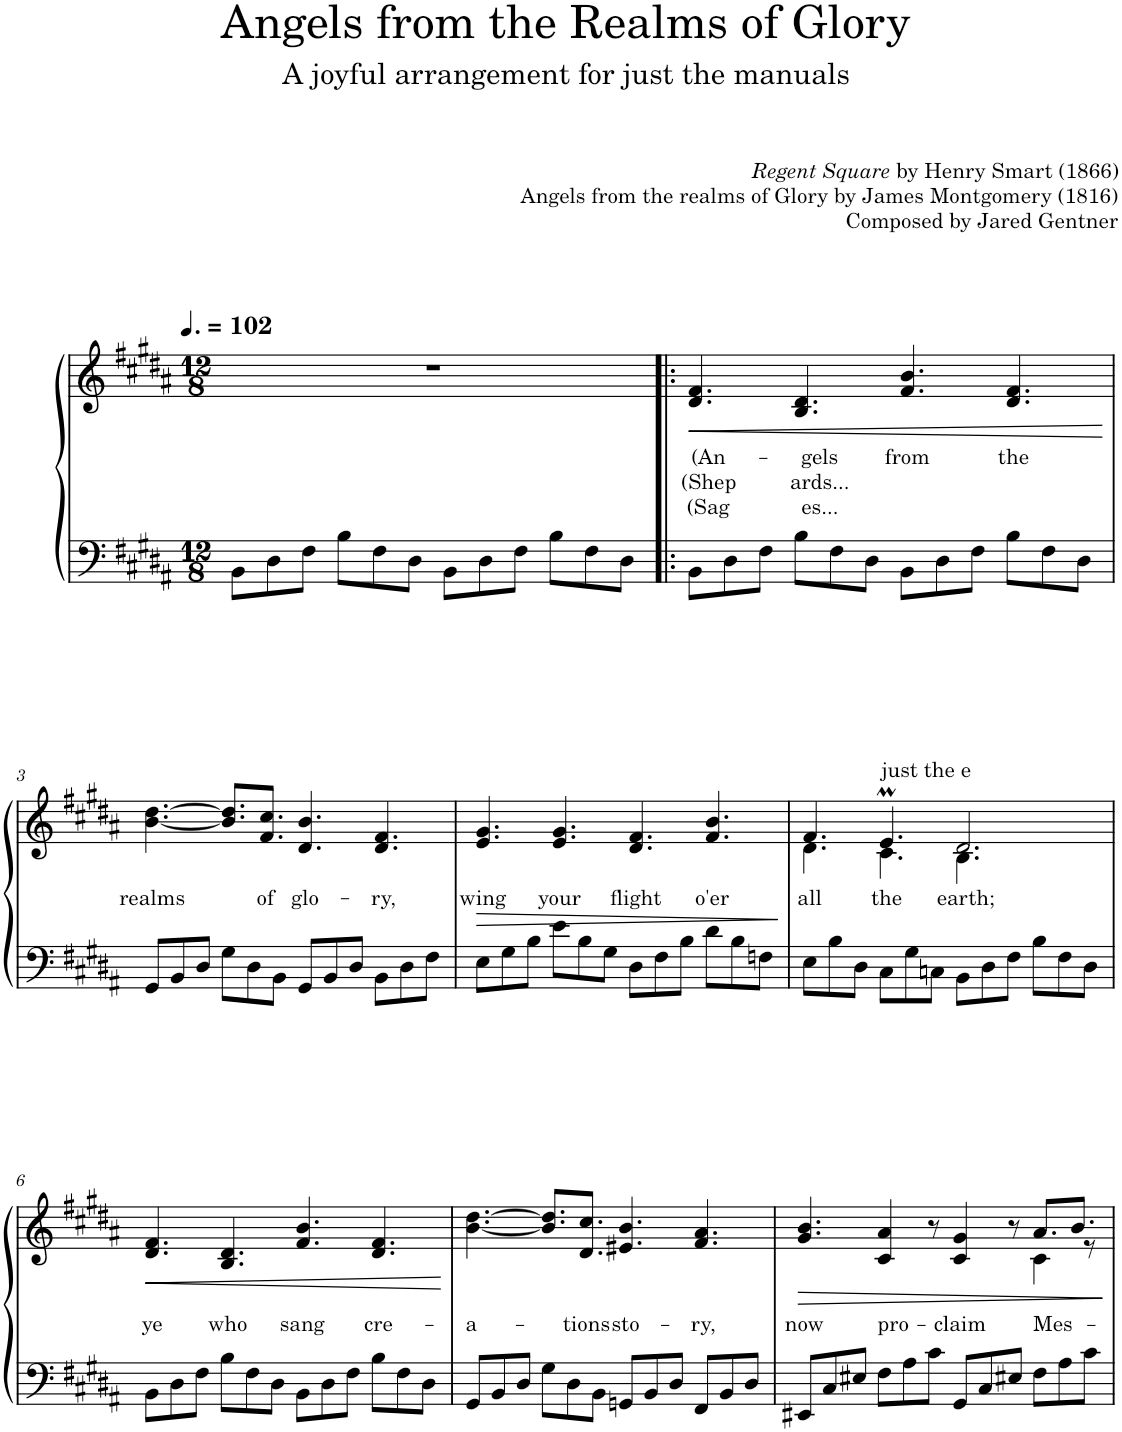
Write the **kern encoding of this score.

**kern	**kern	**text	**dynam
*part1	*part1	*part1	*part1
*staff2	*staff1	*staff1	*staff1/2
*I"Piano	*	*	*
*I'Pno.	*	*	*
*clefF4	*clefG2	*	*
*k[f#c#g#d#a#]	*k[f#c#g#d#a#]	*	*
*M12/8	*M12/8	*	*
*MM153	*MM153	*	*
=1	=1	=1	=1
8BB\L	1.r	.	.
8D#\	.	.	.
8F#\J	.	.	.
8B\L	.	.	.
8F#\	.	.	.
8D#\J	.	.	.
8BB\L	.	.	.
8D#\	.	.	.
8F#\J	.	.	.
8B\L	.	.	.
8F#\	.	.	.
8D#\J	.	.	.
=2!|:	=2!|:	=2!|:	=2!|:
!	!	!LO:LY:b	!LO:HP:b
8BB\L	4.d#/ 4.f#/	(An (Shep (Sag	<
8D#\	.	.	.
8F#\J	.	.	.
!	!	!LO:LY:b	!
8B\L	4.B/ 4.d#/	-gels ards... es...	.
8F#\	.	.	.
8D#\J	.	.	.
!	!	!LO:LY:b	!
8BB\L	4.f#/ 4.b/	from	.
8D#\	.	.	.
8F#\J	.	.	.
!	!	!LO:LY:b	!
8B\L	4.d#/ 4.f#/	the	.
8F#\	.	.	.
8D#\J	.	.	.
.	.	.	[
!!LO:LB:g=z
=3	=3	=3	=3
!	!	!LO:LY:b	!
8GG#/L	[4.b\ [4.dd#\	realms	.
8BB/	.	.	.
8D#/J	.	.	.
8G#\L	8.b/] 8.dd#/]L	.	.
8D#\	.	.	.
!	!	!LO:LY:b	!
.	8.f#/ 8.cc#/J	of	.
8BB\J	.	.	.
!	!	!LO:LY:b	!
8GG#/L	4.d#/ 4.b/	glo-	.
8BB/	.	.	.
8D#/J	.	.	.
!	!	!LO:LY:b	!
8BB\L	4.d#/ 4.f#/	-ry,	.
8D#\	.	.	.
8F#\J	.	.	.
=4	=4	=4	=4
!	!	!LO:LY:b	!LO:HP:b
8E\L	4.e/ 4.g#/	wing	>
8G#\	.	.	.
8B\J	.	.	.
!	!	!LO:LY:b	!
8e\L	4.e/ 4.g#/	your	.
8B\	.	.	.
8G#\J	.	.	.
!	!	!LO:LY:b	!
8D#\L	4.d#/ 4.f#/	flight	.
8F#\	.	.	.
8B\J	.	.	.
!	!	!LO:LY:b	!
8d#\L	4.f#/ 4.b/	o'er	.
8B\	.	.	.
8Fn\J	.	.	.
.	.	.	]
=5	=5	=5	=5
!	!	!LO:LY:b	!
*	*^	*	*
8E\L	4.f#/	4.d#\	all	.
8B\	.	.	.	.
8D#\J	.	.	.	.
!	!LO:TX:a:t=just the e	!	!	!
!	!	!	!LO:LY:b	!
8C#\L	4.eM/	4.c#\	the	.
8G#\	.	.	.	.
8Cn\J	.	.	.	.
!	!	!	!LO:LY:b	!
8BB\L	2.d#/	4.B\	earth;	.
8D#\	.	.	.	.
8F#\J	.	.	.	.
8B\L	.	4.ryy	.	.
8F#\	.	.	.	.
8D#\J	.	.	.	.
*	*v	*v	*	*
!!LO:LB:g=z
=6	=6	=6	=6
!	!	!LO:LY:b	!LO:HP:b
8BB\L	4.d#/ 4.f#/	ye	<
8D#\	.	.	.
8F#\J	.	.	.
!	!	!LO:LY:b	!
8B\L	4.B/ 4.d#/	who	.
8F#\	.	.	.
8D#\J	.	.	.
!	!	!LO:LY:b	!
8BB\L	4.f#/ 4.b/	sang	.
8D#\	.	.	.
8F#\J	.	.	.
!	!	!LO:LY:b	!
8B\L	4.d#/ 4.f#/	cre-	.
8F#\	.	.	.
8D#\J	.	.	.
.	.	.	[
=7	=7	=7	=7
!	!	!LO:LY:b	!
8GG#/L	[4.b\ [4.dd#\	-a-	.
8BB/	.	.	.
8D#/J	.	.	.
8G#\L	8.b/] 8.dd#/]L	.	.
8D#\	.	.	.
!	!	!LO:LY:b	!
.	8.d#/ 8.cc#/J	-tions	.
8BB\J	.	.	.
!	!	!LO:LY:b	!
8GGn/L	4.e#X/ 4.b/	sto-	.
8BB/	.	.	.
8D#/J	.	.	.
!	!	!LO:LY:b	!
8FF#/L	4.f#/ 4.a#/	-ry,	.
8BB/	.	.	.
8D#/J	.	.	.
=8	=8	=8	=8
!	!	!LO:LY:b	!LO:HP:b
*	*^	*	*
8EE#X/L	4.g#/ 4.b/	8ryy	now	>
*	*v	*v	*	*
8C#/	.	.	.
8E#X/J	.	.	.
!	!	!LO:LY:b	!
8F#\L	4c#/ 4a#/	pro-	.
8A#\	.	.	.
8c#\J	8r	.	.
!	!	!LO:LY:b	!
8GG#/L	4c#/ 4g#/	-claim	.
8C#/	.	.	.
8E#X/J	8r	.	.
!	!	!LO:LY:b	!
*	*^	*	*
8F#\L	8.a#/L	4c#\	Mes-	.
8A#\	.	.	.	.
.	8.b/J	.	.	.
8c#\J	.	8r	.	.
*	*v	*v	*	*
.	.	.	]
=	=	=	=
*-	*-	*-	*-
